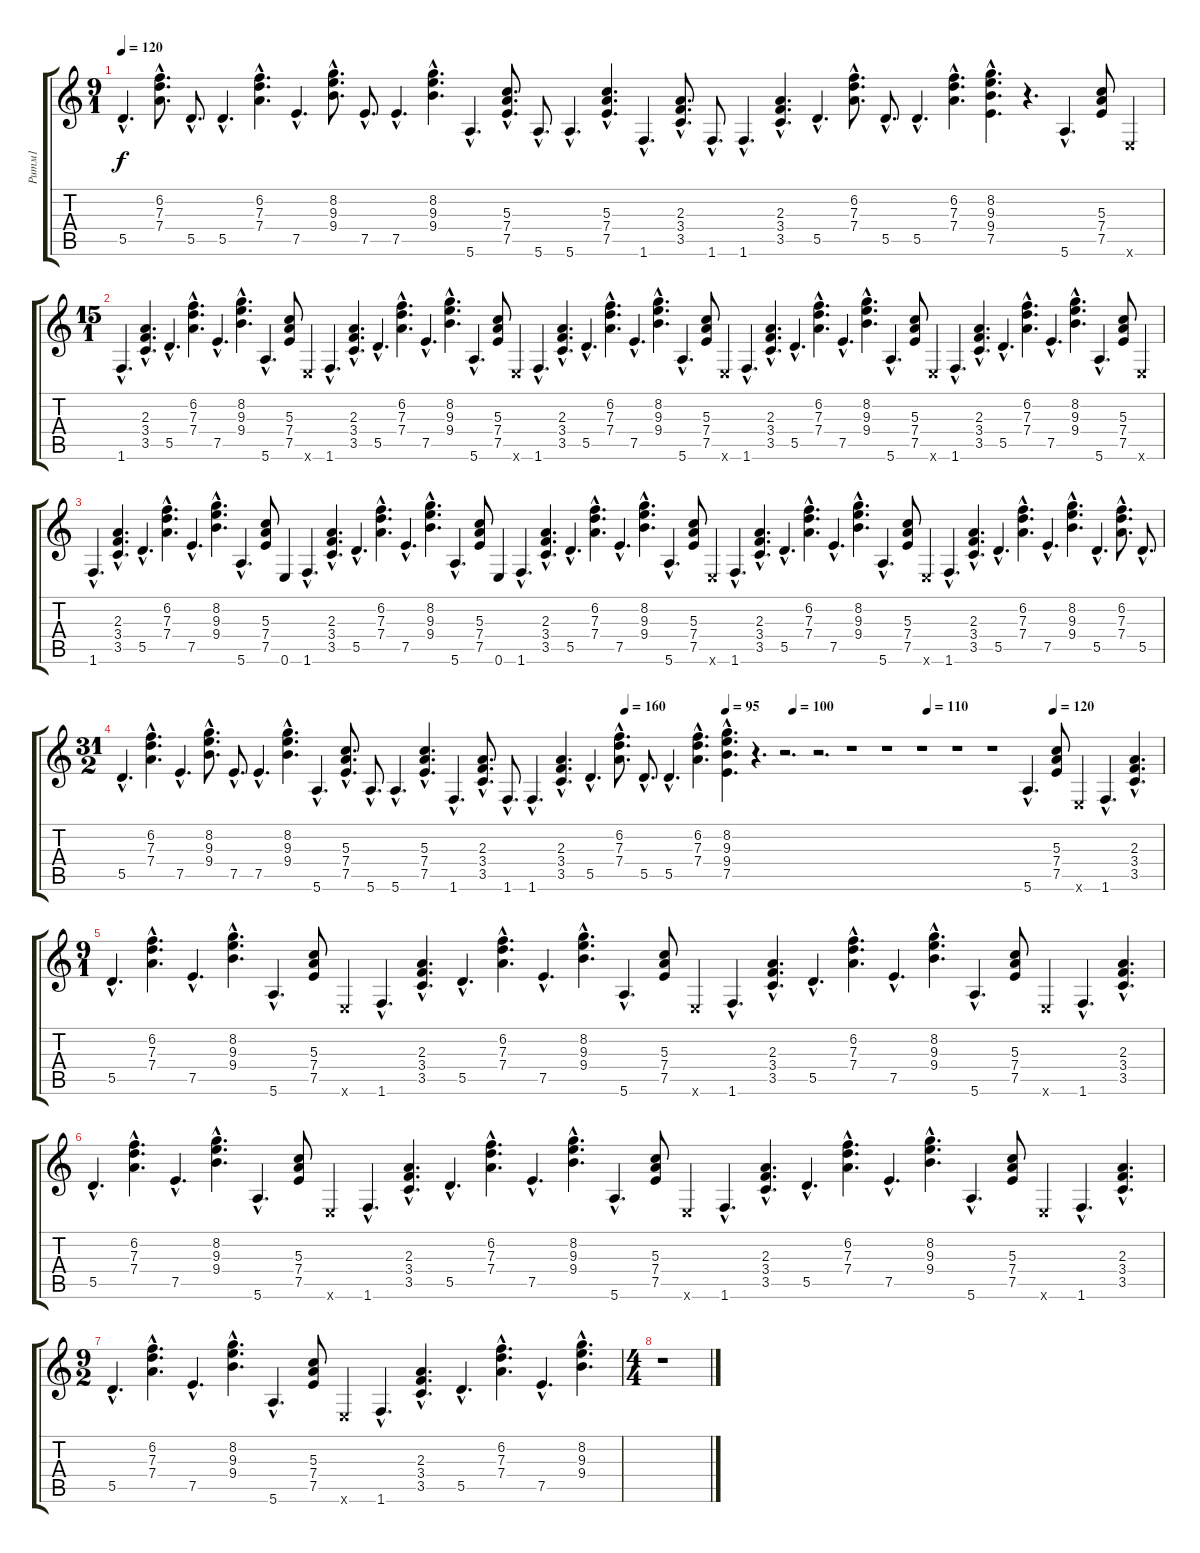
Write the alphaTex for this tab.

\track ("Ритм1" "Ритм1") {instrument electricguitarmuted}
\staff {score tabs}
\tuning (E4 B3 G3 D3 A2 E2) {hide}
\ts (9 1)
\tempo 120
\clef g2
\ks c
5.5{hac}.4{d dy f} (6.2{hac} 7.3{hac} 7.4{hac}).8{d} 5.5{hac}.8{d} 5.5{hac}.4{d} (6.2{hac} 7.3{hac} 7.4{hac}).4{d} 7.5{hac}.4{d} (8.2{hac} 9.3{hac} 9.4{hac}).8{d} 7.5{hac}.8{d} 7.5{hac}.4{d} (8.2{hac} 9.3{hac} 9.4{hac}).4{d} 5.6{hac}.4{d} (5.3{hac} 7.4{hac} 7.5{hac}).8{d} 5.6{hac}.8{d} 5.6{hac}.4{d} (5.3{hac} 7.4{hac} 7.5{hac}).4{d} 1.6{hac}.4{d} (2.3{hac} 3.4{hac} 3.5{hac}).8{d} 1.6{hac}.8{d} 1.6{hac}.4{d} (2.3{hac} 3.4{hac} 3.5{hac}).4{d} 5.5{hac}.4{d} (6.2{hac} 7.3{hac} 7.4{hac}).8{d} 5.5{hac}.8{d} 5.5{hac}.4{d} (6.2{hac} 7.3{hac} 7.4{hac}).4{d} (8.2{hac} 9.3{hac} 9.4{hac} 7.5{hac}).4{d} r.4{d} 5.6{hac}.4{d} (5.3 7.4 7.5).8 0.6{x}.4 |
\ts (15 1)
1.6{hac}.4{d} (2.3{hac} 3.4{hac} 3.5{hac}).4{d} 5.5{hac}.4{d} (6.2{hac} 7.3{hac} 7.4{hac}).4{d} 7.5{hac}.4{d} (8.2{hac} 9.3{hac} 9.4{hac}).4{d} 5.6{hac}.4{d} (5.3 7.4 7.5).8 0.6{x}.4 1.6{hac}.4{d} (2.3{hac} 3.4{hac} 3.5{hac}).4{d} 5.5{hac}.4{d} (6.2{hac} 7.3{hac} 7.4{hac}).4{d} 7.5{hac}.4{d} (8.2{hac} 9.3{hac} 9.4{hac}).4{d} 5.6{hac}.4{d} (5.3 7.4 7.5).8 0.6{x}.4 1.6{hac}.4{d} (2.3{hac} 3.4{hac} 3.5{hac}).4{d} 5.5{hac}.4{d} (6.2{hac} 7.3{hac} 7.4{hac}).4{d} 7.5{hac}.4{d} (8.2{hac} 9.3{hac} 9.4{hac}).4{d} 5.6{hac}.4{d} (5.3 7.4 7.5).8 0.6{x}.4 1.6{hac}.4{d} (2.3{hac} 3.4{hac} 3.5{hac}).4{d} 5.5{hac}.4{d} (6.2{hac} 7.3{hac} 7.4{hac}).4{d} 7.5{hac}.4{d} (8.2{hac} 9.3{hac} 9.4{hac}).4{d} 5.6{hac}.4{d} (5.3 7.4 7.5).8 0.6{x}.4 1.6{hac}.4{d} (2.3{hac} 3.4{hac} 3.5{hac}).4{d} 5.5{hac}.4{d} (6.2{hac} 7.3{hac} 7.4{hac}).4{d} 7.5{hac}.4{d} (8.2{hac} 9.3{hac} 9.4{hac}).4{d} 5.6{hac}.4{d} (5.3 7.4 7.5).8 0.6{x}.4 |
1.6{hac}.4{d} (2.3{hac} 3.4{hac} 3.5{hac}).4{d} 5.5{hac}.4{d} (6.2{hac} 7.3{hac} 7.4{hac}).4{d} 7.5{hac}.4{d} (8.2{hac} 9.3{hac} 9.4{hac}).4{d} 5.6{hac}.4{d} (5.3 7.4 7.5).8 0.6.4 1.6{hac}.4{d} (2.3{hac} 3.4{hac} 3.5{hac}).4{d} 5.5{hac}.4{d} (6.2{hac} 7.3{hac} 7.4{hac}).4{d} 7.5{hac}.4{d} (8.2{hac} 9.3{hac} 9.4{hac}).4{d} 5.6{hac}.4{d} (5.3 7.4 7.5).8 0.6.4 1.6{hac}.4{d} (2.3{hac} 3.4{hac} 3.5{hac}).4{d} 5.5{hac}.4{d} (6.2{hac} 7.3{hac} 7.4{hac}).4{d} 7.5{hac}.4{d} (8.2{hac} 9.3{hac} 9.4{hac}).4{d} 5.6{hac}.4{d} (5.3 7.4 7.5).8 0.6{x}.4 1.6{hac}.4{d} (2.3{hac} 3.4{hac} 3.5{hac}).4{d} 5.5{hac}.4{d} (6.2{hac} 7.3{hac} 7.4{hac}).4{d} 7.5{hac}.4{d} (8.2{hac} 9.3{hac} 9.4{hac}).4{d} 5.6{hac}.4{d} (5.3 7.4 7.5).8 0.6{x}.4 1.6{hac}.4{d} (2.3{hac} 3.4{hac} 3.5{hac}).4{d} 5.5{hac}.4{d} (6.2{hac} 7.3{hac} 7.4{hac}).4{d} 7.5{hac}.4{d} (8.2{hac} 9.3{hac} 9.4{hac}).4{d} 5.5{hac}.4{d} (6.2{hac} 7.3{hac} 7.4{hac}).8{d} 5.5{hac}.8{d} |
\ts (31 2)
\tempo (160 0.4838709677419355)
\tempo (95 0.5806451612903226)
\tempo (100 0.6451612903225806)
\tempo (110 0.7741935483870968)
\tempo (120 0.8951612903225806)
5.5{hac}.4{d} (6.2{hac} 7.3{hac} 7.4{hac}).4{d} 7.5{hac}.4{d} (8.2{hac} 9.3{hac} 9.4{hac}).8{d} 7.5{hac}.8{d} 7.5{hac}.4{d} (8.2{hac} 9.3{hac} 9.4{hac}).4{d} 5.6{hac}.4{d} (5.3{hac} 7.4{hac} 7.5{hac}).8{d} 5.6{hac}.8{d} 5.6{hac}.4{d} (5.3{hac} 7.4{hac} 7.5{hac}).4{d} 1.6{hac}.4{d} (2.3{hac} 3.4{hac} 3.5{hac}).8{d} 1.6{hac}.8{d} 1.6{hac}.4{d} (2.3{hac} 3.4{hac} 3.5{hac}).4{d} 5.5{hac}.4{d} (6.2{hac} 7.3{hac} 7.4{hac}).8{d} 5.5{hac}.8{d} 5.5{hac}.4{d} (6.2{hac} 7.3{hac} 7.4{hac}).4{d} (8.2{hac} 9.3{hac} 9.4{hac} 7.5{hac}).4{d} r.4{d} r.2{d} r.2{d} r.1 r.1 r.1 r.1 r.1 5.6{hac}.4{d} (5.3 7.4 7.5).8 0.6{x}.4 1.6{hac}.4{d} (2.3{hac} 3.4{hac} 3.5{hac}).4{d} |
\ts (9 1)
5.5{hac}.4{d} (6.2{hac} 7.3{hac} 7.4{hac}).4{d} 7.5{hac}.4{d} (8.2{hac} 9.3{hac} 9.4{hac}).4{d} 5.6{hac}.4{d} (5.3 7.4 7.5).8 0.6{x}.4 1.6{hac}.4{d} (2.3{hac} 3.4{hac} 3.5{hac}).4{d} 5.5{hac}.4{d} (6.2{hac} 7.3{hac} 7.4{hac}).4{d} 7.5{hac}.4{d} (8.2{hac} 9.3{hac} 9.4{hac}).4{d} 5.6{hac}.4{d} (5.3 7.4 7.5).8 0.6{x}.4 1.6{hac}.4{d} (2.3{hac} 3.4{hac} 3.5{hac}).4{d} 5.5{hac}.4{d} (6.2{hac} 7.3{hac} 7.4{hac}).4{d} 7.5{hac}.4{d} (8.2{hac} 9.3{hac} 9.4{hac}).4{d} 5.6{hac}.4{d} (5.3 7.4 7.5).8 0.6{x}.4 1.6{hac}.4{d} (2.3{hac} 3.4{hac} 3.5{hac}).4{d} |
5.5{hac}.4{d} (6.2{hac} 7.3{hac} 7.4{hac}).4{d} 7.5{hac}.4{d} (8.2{hac} 9.3{hac} 9.4{hac}).4{d} 5.6{hac}.4{d} (5.3 7.4 7.5).8 0.6{x}.4 1.6{hac}.4{d} (2.3{hac} 3.4{hac} 3.5{hac}).4{d} 5.5{hac}.4{d} (6.2{hac} 7.3{hac} 7.4{hac}).4{d} 7.5{hac}.4{d} (8.2{hac} 9.3{hac} 9.4{hac}).4{d} 5.6{hac}.4{d} (5.3 7.4 7.5).8 0.6{x}.4 1.6{hac}.4{d} (2.3{hac} 3.4{hac} 3.5{hac}).4{d} 5.5{hac}.4{d} (6.2{hac} 7.3{hac} 7.4{hac}).4{d} 7.5{hac}.4{d} (8.2{hac} 9.3{hac} 9.4{hac}).4{d} 5.6{hac}.4{d} (5.3 7.4 7.5).8 0.6{x}.4 1.6{hac}.4{d} (2.3{hac} 3.4{hac} 3.5{hac}).4{d} |
\ts (9 2)
5.5{hac}.4{d} (6.2{hac} 7.3{hac} 7.4{hac}).4{d} 7.5{hac}.4{d} (8.2{hac} 9.3{hac} 9.4{hac}).4{d} 5.6{hac}.4{d} (5.3 7.4 7.5).8 0.6{x}.4 1.6{hac}.4{d} (2.3{hac} 3.4{hac} 3.5{hac}).4{d} 5.5{hac}.4{d} (6.2{hac} 7.3{hac} 7.4{hac}).4{d} 7.5{hac}.4{d} (8.2{hac} 9.3{hac} 9.4{hac}).4{d} |
\ts (4 4)
r.1
